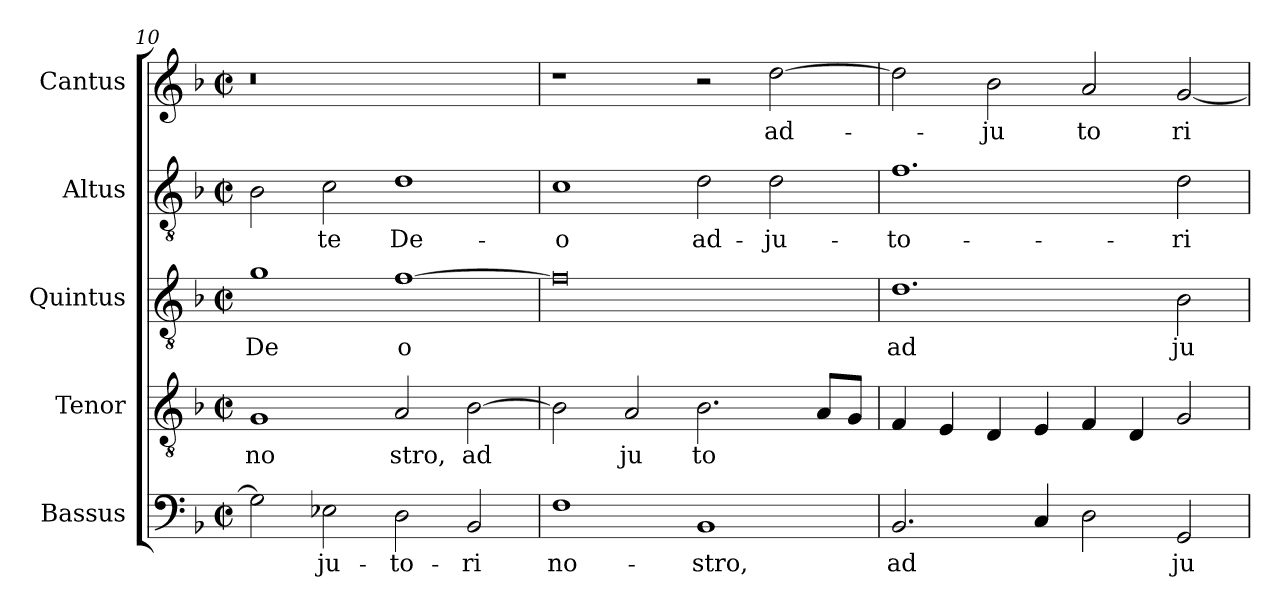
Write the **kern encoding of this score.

**kern	**text	**kern	**text	**kern	**text	**kern	**text	**kern	**text
*part5	*part5	*part4	*part4	*part3	*part3	*part2	*part2	*part1	*part1
*staff5	*staff5	*staff4	*staff4	*staff3	*staff3	*staff2	*staff2	*staff1	*staff1
*I"Bassus	*	*I"Tenor	*	*I"Quintus	*	*I"Altus	*	*I"Cantus	*
*clefF4	*	*clefGv2	*	*clefGv2	*	*clefGv2	*	*clefG2	*
*k[b-]	*	*k[b-]	*	*k[b-]	*	*k[b-]	*	*k[b-]	*
*F:	*	*F:	*	*F:	*	*F:	*	*F:	*
*M2/2	*	*M2/2	*	*M2/2	*	*M2/2	*	*M2/2	*
*met(c|)	*	*met(c|)	*	*met(c|)	*	*met(c|)	*	*met(c|)	*
=10	=10	=10	=10	=10	=10	=10	=10	=10	=10
!	!	!	!LO:LY:b:cj	!	!LO:LY:b:cj	!	!	!	!
2G\]	.	1G	no	1g	De	2B-\	.	0r	.
!	!LO:LY:b:cj	!	!	!	!	!	!LO:LY:b:cj	!	!
2E-X\	-ju-	.	.	.	.	2c\	-te	.	.
!	!LO:LY:b:cj	!	!LO:LY:b:cj	!	!LO:LY:b:rj	!	!LO:LY:b:cj	!	!
2D\	-to-	2A/	stro,	[>1f	o	1d	De-	.	.
!	!LO:LY:b:cj	!	!LO:LY:b:cj	!	!	!	!	!	!
2BB-/	-ri	[>2B-\	ad	.	.	.	.	.	.
=11	=11	=11	=11	=11	=11	=11	=11	=11	=11
!	!LO:LY:b:cj	!	!	!	!	!	!LO:LY:b:cj	!	!
1F	no-	2B-\]	.	0f]	.	1c	-o	1r	.
!	!	!	!LO:LY:b:cj	!	!	!	!	!	!
.	.	2A/	ju	.	.	.	.	.	.
!	!LO:LY:b:cj	!	!LO:LY:b:cj	!	!	!	!LO:LY:b:cj	!	!
1BB-	-stro,	2.B-\	to	.	.	2d\	ad-	2r	.
!	!	!	!	!	!	!	!LO:LY:b:cj	!	!LO:LY:b:cj
.	.	.	.	.	.	2d\	-ju-	[>2dd\	ad-
.	.	8A/L	.	.	.	.	.	.	.
.	.	8G/J	.	.	.	.	.	.	.
!!LO:LB:g=z
=12	=12	=12	=12	=12	=12	=12	=12	=12	=12
!	!LO:LY:b:cj	!	!	!	!LO:LY:b:cj	!	!LO:LY:b:cj	!	!
2.BB-/	ad	4F/	.	1.d	ad	1.f	-to-	2dd\]	.
.	.	4E/	.	.	.	.	.	.	.
!	!	!	!	!	!	!	!	!	!LO:LY:b:cj
.	.	4D/	.	.	.	.	.	2b-\	-ju
4C/	.	4E/	.	.	.	.	.	.	.
!	!	!	!	!	!	!	!	!	!LO:LY:b:cj
2D\	.	4F/	.	.	.	.	.	2a/	to
.	.	4D/	.	.	.	.	.	.	.
!	!LO:LY:b:cj	!	!	!	!LO:LY:b:cj	!	!LO:LY:b:cj	!	!LO:LY:b:cj
2GG/	ju	2G/	.	2B-\	ju	2d\	-ri	[<2g/	ri
=	=	=	=	=	=	=	=	=	=
*-	*-	*-	*-	*-	*-	*-	*-	*-	*-
